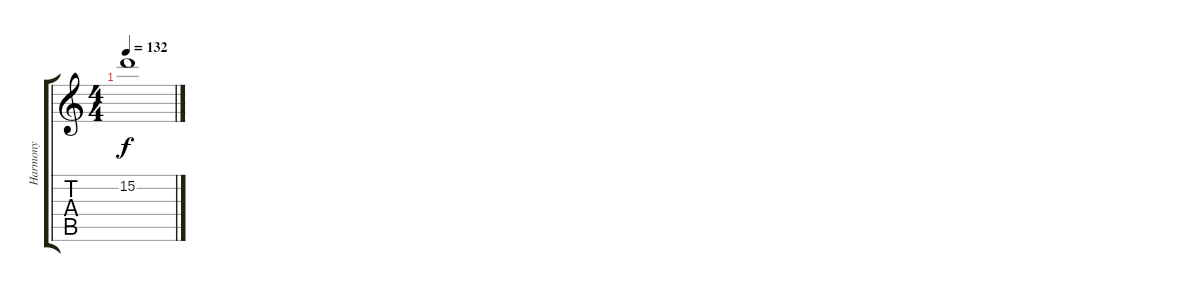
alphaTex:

\track ("Harmony" "Harmony") {instrument overdrivenguitar}
\staff {score tabs}
\tuning (E4 B3 G3 D3 A2 E2) {hide}
\ts (4 4)
\tempo 132
\clef g2
\ks c
15.2{t}.1{dy f}
